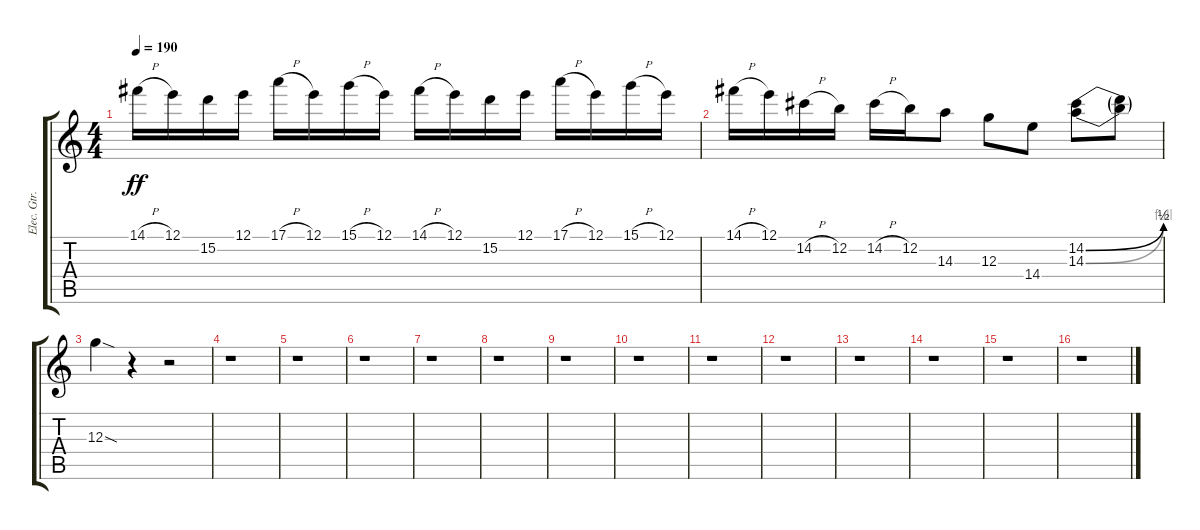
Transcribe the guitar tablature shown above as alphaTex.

\track ("Elec. Gtr. II(w solos)" "Elec. Gtr.") {instrument distortionguitar}
\staff {score tabs}
\tuning (E4 B3 G3 D3 A2 E2) {hide}
\ts (4 4)
\tempo 190
\clef g2
\ks c
14.1{h}.16{dy ff} 12.1.16 15.2.16 12.1.16 17.1{h}.16 12.1.16 15.1{h}.16 12.1.16 14.1{h}.16 12.1.16 15.2.16 12.1.16 17.1{h}.16 12.1.16 15.1{h}.16 12.1.16 |
14.1{h}.16 12.1.16 14.2{h}.16 12.2.16 14.2{h}.16 12.2.16 14.3.8 12.3.8 14.4.8 (14.2{be (bend 0 0 60 2)} 14.3{be (bend 0 0 60 4)}).8 (14.2{t} 14.3{t}).8 |
12.3{sod}.4 r.4 r.2 |
r.1 |
r.1 |
r.1 |
r.1 |
r.1 |
r.1 |
r.1 |
r.1 |
r.1 |
r.1 |
r.1 |
r.1 |
r.1
